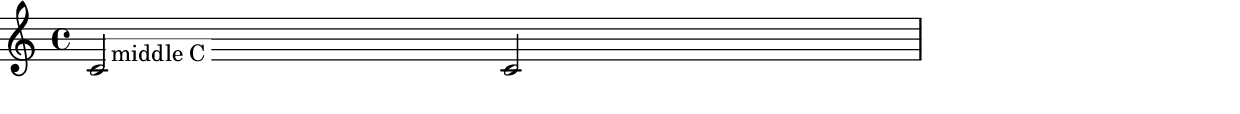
%% Generated by lilypond-book.py
%% Options: [exampleindent=10.16\mm,indent=0\mm,line-width=160\mm]
\include "lilypond-book-preamble.ly"


% ****************************************************************
% Start cut-&-pastable-section
% ****************************************************************



\paper {
  indent = 0\mm
  line-width = 160\mm
  % offset the left padding, also add 1mm as lilypond creates cropped
  % images with a little space on the right
  line-width = #(- line-width (* mm  3.000000) (* mm 1))
}

\layout {
  
}





% ****************************************************************
% ly snippet:
% ****************************************************************
\sourcefilename "blanking-staff-lines-using-the--whiteout-command.ly"
\sourcefileline 0
%% DO NOT EDIT this file manually; it is automatically
%% generated from LSR http://lsr.di.unimi.it
%% Make any changes in LSR itself, or in Documentation/snippets/new/ ,
%% and then run scripts/auxiliar/makelsr.py
%%
%% This file is in the public domain.
\version "2.18.0"

\header {
%% Translation of GIT committish: 85559b2545524db25e44ef7360aff31cbc85e191
  texidoces = "
La instrucción @code{\\whiteout} intercala un rectángulo blanco
debajo de un elemento de marcado.  Este rectángulo blanco no tapa
a ningún otro objeto gráfico, puesto que las líneas del pentagrama
están en una capa inferior a la de la mayor parte de los otros
objetos.

"
  doctitlees = "Poner en blanco las líneas del pentagrama utilizando la instrucción \\whiteout"

%% Translation of GIT committish: 3c0f38115857598db730782b1d2ff0a19fd833af
  texidocfr = "
L'instruction @code{\\whiteout} intercale un rectangle blanc
contenant un @emph{markup}.  Dans la mesure où les lignes de la portée
sont à un niveau inférieur à la plupart des autres objets graphiques, ce
cache ne devrait pas masquer d'autres éléments.

"
  doctitlefr = "Blanchiment de lignes de portée avec la commande \\whiteout"

  lsrtags = "editorial-annotations, really-cool, text"

  texidoc = "
The @code{\\whiteout} command underlays a markup with a white box.
Since staff lines are in a lower layer than most other grobs, this
white box will not overlap any other grob.

"
  doctitle = "Blanking staff lines using the \\whiteout command"
} % begin verbatim

\layout {
  ragged-right = ##f
}

\relative c' {
  \override TextScript.extra-offset = #'(2 . 4)
  c2-\markup { \whiteout \pad-markup #0.5 "middle C" } c
}



% ****************************************************************
% end ly snippet
% ****************************************************************
